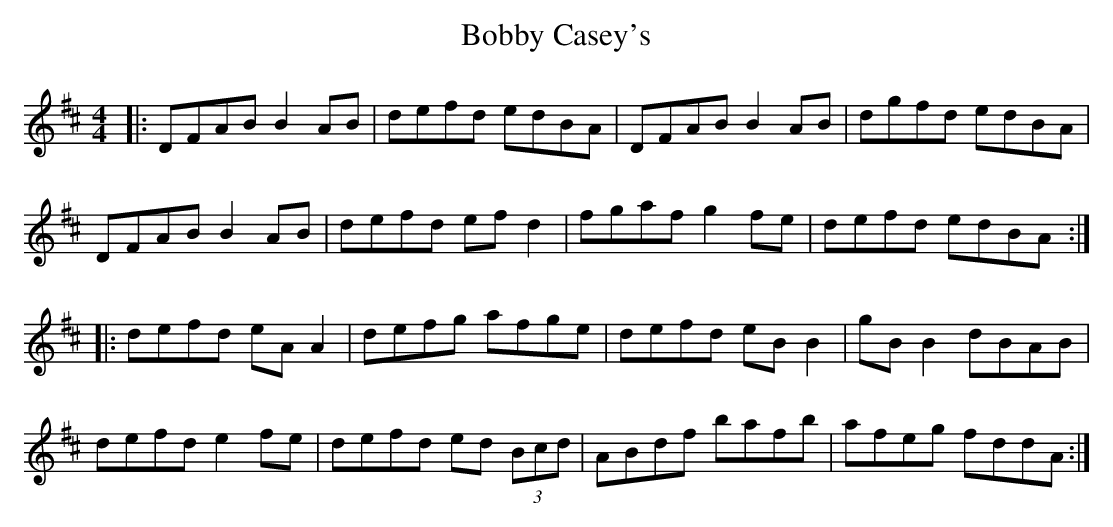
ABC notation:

X:1
T: Bobby Casey's
M: 4/4
L: 1/8
K: Dmaj
|:DFAB B2 AB|defd edBA|DFAB B2 AB|dgfd edBA|
DFAB B2 AB|defd ef d2|fgaf g2 fe|defd edBA:|
|:defd eA A2|defg afge|defd eB B2|gB B2 dBAB|
defd e2 fe|defd ed (3Bcd|ABdf bafb|afeg fddA:|
